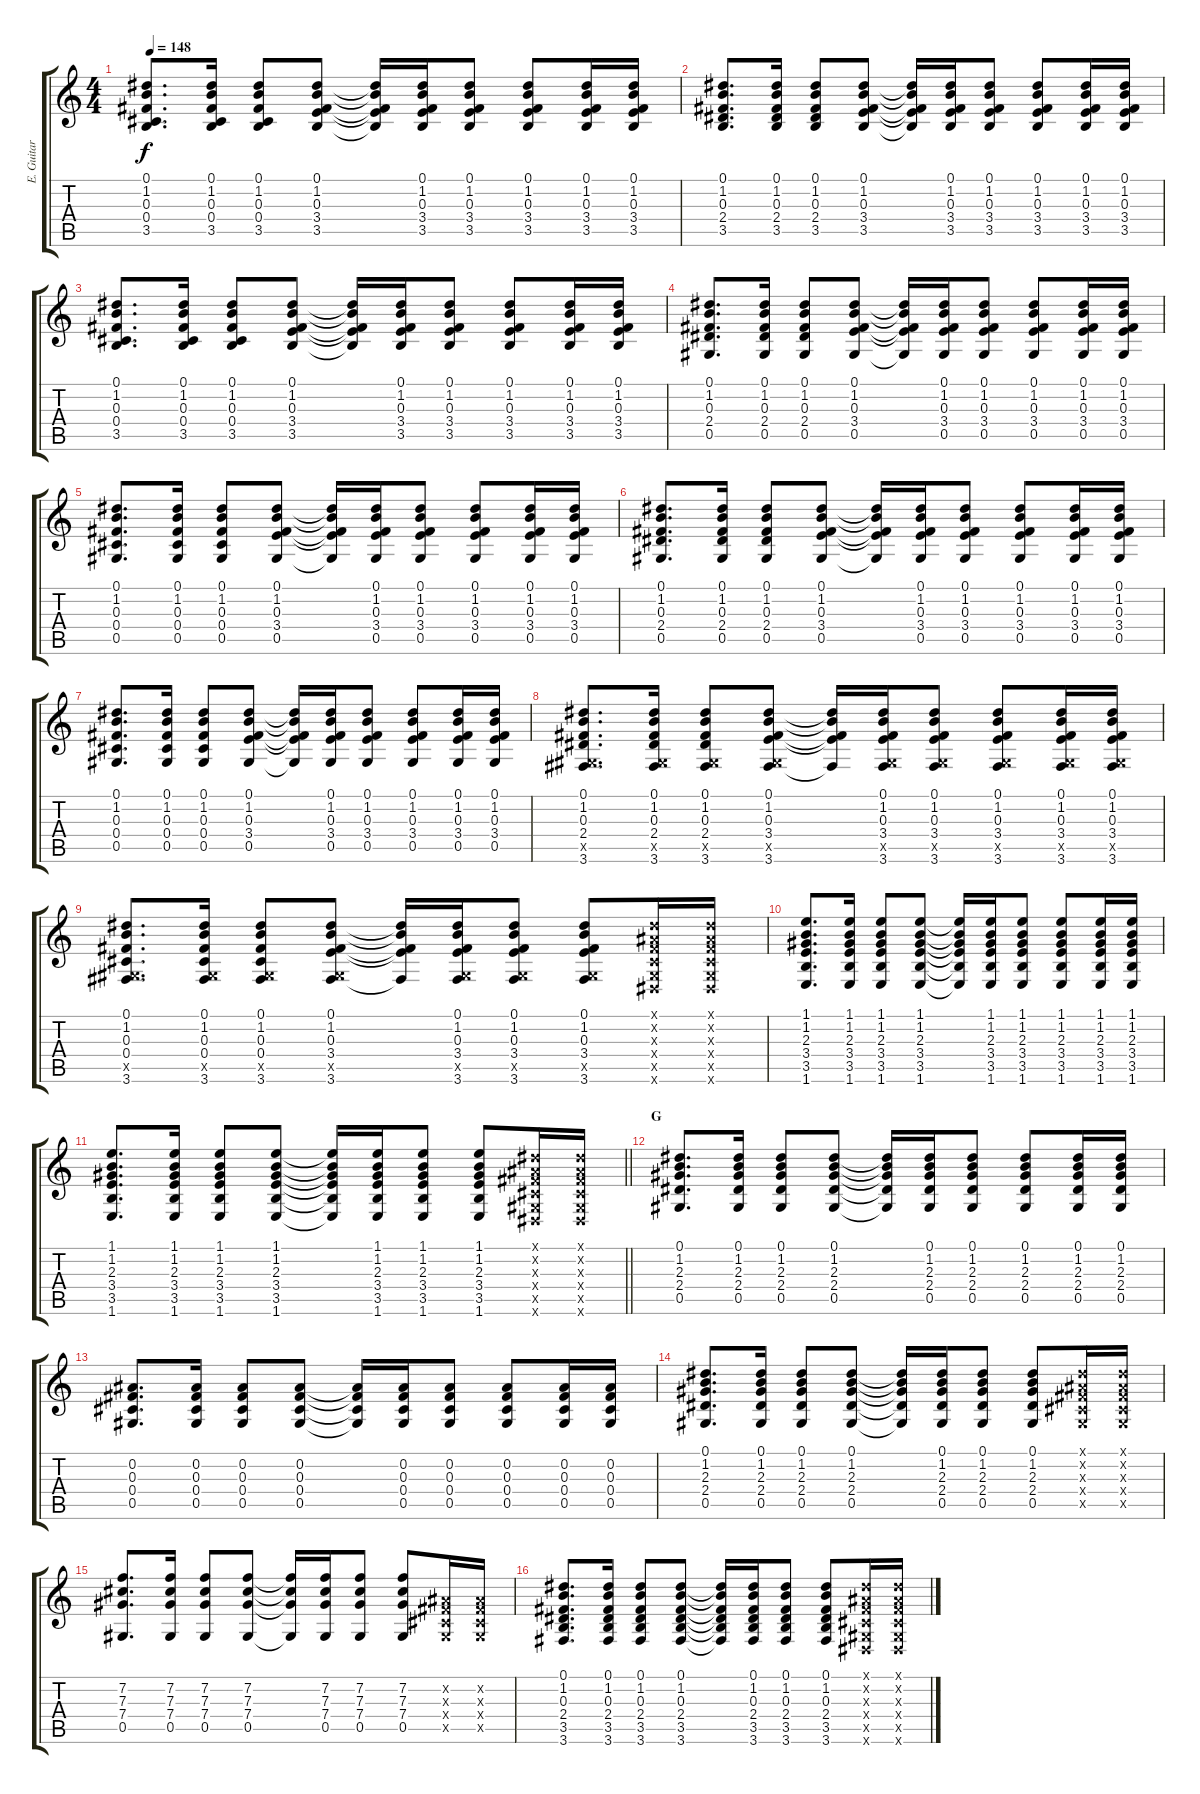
\track ("E. Guitar III (L. Channel)" "E. Guitar ") {instrument overdrivenguitar}
\staff {score tabs}
\tuning (Eb4 Bb3 Gb3 Db3 Ab2 Eb2) {hide}
\ts (4 4)
\tempo 148
\clef g2
\ks c
(0.1 1.2 0.3 0.4 3.5).8{d dy f} (0.1 1.2 0.3 0.4 3.5).16 (0.1 1.2 0.3 0.4 3.5).8 (0.1 1.2 0.3 3.4 3.5).8 (0.1{t} 1.2{t} 0.3{t} 3.4{t} 3.5{t}).16 (0.1 1.2 0.3 3.4 3.5).16 (0.1 1.2 0.3 3.4 3.5).8 (0.1 1.2 0.3 3.4 3.5).8 (0.1 1.2 0.3 3.4 3.5).16 (0.1 1.2 0.3 3.4 3.5).16 |
(0.1 1.2 0.3 2.4 3.5).8{d} (0.1 1.2 0.3 2.4 3.5).16 (0.1 1.2 0.3 2.4 3.5).8 (0.1 1.2 0.3 3.4 3.5).8 (0.1{t} 1.2{t} 0.3{t} 3.4{t} 3.5{t}).16 (0.1 1.2 0.3 3.4 3.5).16 (0.1 1.2 0.3 3.4 3.5).8 (0.1 1.2 0.3 3.4 3.5).8 (0.1 1.2 0.3 3.4 3.5).16 (0.1 1.2 0.3 3.4 3.5).16 |
(0.1 1.2 0.3 0.4 3.5).8{d} (0.1 1.2 0.3 0.4 3.5).16 (0.1 1.2 0.3 0.4 3.5).8 (0.1 1.2 0.3 3.4 3.5).8 (0.1{t} 1.2{t} 0.3{t} 3.4{t} 3.5{t}).16 (0.1 1.2 0.3 3.4 3.5).16 (0.1 1.2 0.3 3.4 3.5).8 (0.1 1.2 0.3 3.4 3.5).8 (0.1 1.2 0.3 3.4 3.5).16 (0.1 1.2 0.3 3.4 3.5).16 |
(0.1 1.2 0.3 2.4 0.5).8{d} (0.1 1.2 0.3 2.4 0.5).16 (0.1 1.2 0.3 2.4 0.5).8 (0.1 1.2 0.3 3.4 0.5).8 (0.1{t} 1.2{t} 0.3{t} 3.4{t} 0.5{t}).16 (0.1 1.2 0.3 3.4 0.5).16 (0.1 1.2 0.3 3.4 0.5).8 (0.1 1.2 0.3 3.4 0.5).8 (0.1 1.2 0.3 3.4 0.5).16 (0.1 1.2 0.3 3.4 0.5).16 |
(0.1 1.2 0.3 0.4 0.5).8{d} (0.1 1.2 0.3 0.4 0.5).16 (0.1 1.2 0.3 0.4 0.5).8 (0.1 1.2 0.3 3.4 0.5).8 (0.1{t} 1.2{t} 0.3{t} 3.4{t} 0.5{t}).16 (0.1 1.2 0.3 3.4 0.5).16 (0.1 1.2 0.3 3.4 0.5).8 (0.1 1.2 0.3 3.4 0.5).8 (0.1 1.2 0.3 3.4 0.5).16 (0.1 1.2 0.3 3.4 0.5).16 |
(0.1 1.2 0.3 2.4 0.5).8{d} (0.1 1.2 0.3 2.4 0.5).16 (0.1 1.2 0.3 2.4 0.5).8 (0.1 1.2 0.3 3.4 0.5).8 (0.1{t} 1.2{t} 0.3{t} 3.4{t} 0.5{t}).16 (0.1 1.2 0.3 3.4 0.5).16 (0.1 1.2 0.3 3.4 0.5).8 (0.1 1.2 0.3 3.4 0.5).8 (0.1 1.2 0.3 3.4 0.5).16 (0.1 1.2 0.3 3.4 0.5).16 |
(0.1 1.2 0.3 0.4 0.5).8{d} (0.1 1.2 0.3 0.4 0.5).16 (0.1 1.2 0.3 0.4 0.5).8 (0.1 1.2 0.3 3.4 0.5).8 (0.1{t} 1.2{t} 0.3{t} 3.4{t} 0.5{t}).16 (0.1 1.2 0.3 3.4 0.5).16 (0.1 1.2 0.3 3.4 0.5).8 (0.1 1.2 0.3 3.4 0.5).8 (0.1 1.2 0.3 3.4 0.5).16 (0.1 1.2 0.3 3.4 0.5).16 |
(0.1 1.2 0.3 2.4 0.5{x} 3.6).8{d} (0.1 1.2 0.3 2.4 0.5{x} 3.6).16 (0.1 1.2 0.3 2.4 0.5{x} 3.6).8 (0.1 1.2 0.3 3.4 0.5{x} 3.6).8 (0.1{t} 1.2{t} 0.3{t} 3.4{t} 3.6{t}).16 (0.1 1.2 0.3 3.4 0.5{x} 3.6).16 (0.1 1.2 0.3 3.4 0.5{x} 3.6).8 (0.1 1.2 0.3 3.4 0.5{x} 3.6).8 (0.1 1.2 0.3 3.4 0.5{x} 3.6).16 (0.1 1.2 0.3 3.4 0.5{x} 3.6).16 |
(0.1 1.2 0.3 0.4 0.5{x} 3.6).8{d} (0.1 1.2 0.3 0.4 0.5{x} 3.6).16 (0.1 1.2 0.3 0.4 0.5{x} 3.6).8 (0.1 1.2 0.3 3.4 0.5{x} 3.6).8 (0.1{t} 1.2{t} 0.3{t} 3.4{t} 3.6{t}).16 (0.1 1.2 0.3 3.4 0.5{x} 3.6).16 (0.1 1.2 0.3 3.4 0.5{x} 3.6).8 (0.1 1.2 0.3 3.4 0.5{x} 3.6).8 (0.1{x} 0.2{x} 0.3{x} 0.4{x} 0.5{x} 0.6{x}).16 (0.1{x} 0.2{x} 0.3{x} 0.4{x} 0.5{x} 0.6{x}).16 |
(1.1 1.2 2.3 3.4 3.5 1.6).8{d} (1.1 1.2 2.3 3.4 3.5 1.6).16 (1.1 1.2 2.3 3.4 3.5 1.6).8 (1.1 1.2 2.3 3.4 3.5 1.6).8 (1.1{t} 1.2{t} 2.3{t} 3.4{t} 3.5{t} 1.6{t}).16 (1.1 1.2 2.3 3.4 3.5 1.6).16 (1.1 1.2 2.3 3.4 3.5 1.6).8 (1.1 1.2 2.3 3.4 3.5 1.6).8 (1.1 1.2 2.3 3.4 3.5 1.6).16 (1.1 1.2 2.3 3.4 3.5 1.6).16 |
\barLineRight lightlight
(1.1 1.2 2.3 3.4 3.5 1.6).8{d} (1.1 1.2 2.3 3.4 3.5 1.6).16 (1.1 1.2 2.3 3.4 3.5 1.6).8 (1.1 1.2 2.3 3.4 3.5 1.6).8 (1.1{t} 1.2{t} 2.3{t} 3.4{t} 3.5{t} 1.6{t}).16 (1.1 1.2 2.3 3.4 3.5 1.6).16 (1.1 1.2 2.3 3.4 3.5 1.6).8 (1.1 1.2 2.3 3.4 3.5 1.6).8 (0.1{x} 0.2{x} 0.3{x} 0.4{x} 0.5{x} 0.6{x}).16 (0.1{x} 0.2{x} 0.3{x} 0.4{x} 0.5{x} 0.6{x}).16 |
\section ("" "G")
(0.1 1.2 2.3 2.4 0.5).8{d} (0.1 1.2 2.3 2.4 0.5).16 (0.1 1.2 2.3 2.4 0.5).8 (0.1 1.2 2.3 2.4 0.5).8 (0.1{t} 1.2{t} 2.3{t} 2.4{t} 0.5{t}).16 (0.1 1.2 2.3 2.4 0.5).16 (0.1 1.2 2.3 2.4 0.5).8 (0.1 1.2 2.3 2.4 0.5).8 (0.1 1.2 2.3 2.4 0.5).16 (0.1 1.2 2.3 2.4 0.5).16 |
(0.2 0.3 0.4 0.5).8{d} (0.2 0.3 0.4 0.5).16 (0.2 0.3 0.4 0.5).8 (0.2 0.3 0.4 0.5).8 (0.2{t} 0.3{t} 0.4{t} 0.5{t}).16 (0.2 0.3 0.4 0.5).16 (0.2 0.3 0.4 0.5).8 (0.2 0.3 0.4 0.5).8 (0.2 0.3 0.4 0.5).16 (0.2 0.3 0.4 0.5).16 |
(0.1 1.2 2.3 2.4 0.5).8{d} (0.1 1.2 2.3 2.4 0.5).16 (0.1 1.2 2.3 2.4 0.5).8 (0.1 1.2 2.3 2.4 0.5).8 (0.1{t} 1.2{t} 2.3{t} 2.4{t} 0.5{t}).16 (0.1 1.2 2.3 2.4 0.5).16 (0.1 1.2 2.3 2.4 0.5).8 (0.1 1.2 2.3 2.4 0.5).8 (0.1{x} 0.2{x} 0.3{x} 0.4{x} 0.5{x}).16 (0.1{x} 0.2{x} 0.3{x} 0.4{x} 0.5{x}).16 |
(7.2 7.3 7.4 0.5).8{d} (7.2 7.3 7.4 0.5).16 (7.2 7.3 7.4 0.5).8 (7.2 7.3 7.4 0.5).8 (7.2{t} 7.3{t} 7.4{t} 0.5{t}).16 (7.2 7.3 7.4 0.5).16 (7.2 7.3 7.4 0.5).8 (7.2 7.3 7.4 0.5).8 (0.2{x} 0.3{x} 0.4{x} 0.5{x}).16 (0.2{x} 0.3{x} 0.4{x} 0.5{x}).16 |
(0.1 1.2 0.3 2.4 3.5 3.6).8{d} (0.1 1.2 0.3 2.4 3.5 3.6).16 (0.1 1.2 0.3 2.4 3.5 3.6).8 (0.1 1.2 0.3 2.4 3.5 3.6).8 (0.1{t} 1.2{t} 0.3{t} 2.4{t} 3.5{t} 3.6{t}).16 (0.1 1.2 0.3 2.4 3.5 3.6).16 (0.1 1.2 0.3 2.4 3.5 3.6).8 (0.1 1.2 0.3 2.4 3.5 3.6).8 (0.1{x} 0.2{x} 0.3{x} 0.4{x} 0.5{x} 0.6{x}).16 (0.1{x} 0.2{x} 0.3{x} 0.4{x} 0.5{x} 0.6{x}).16
